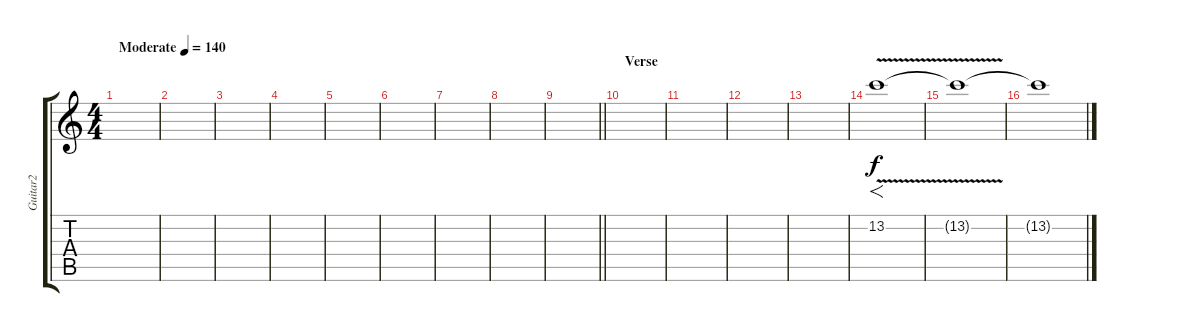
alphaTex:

\track ("Guitar2" "Guitar2") {instrument distortionguitar}
\staff {score tabs}
\tuning (E4 B3 G3 D3 A2 E2) {hide}
\ts (4 4)
\tempo (140 "Moderate")
\clef g2
\ks c
|
|
|
|
|
|
|
|
\barLineRight lightlight
|
\section ("" "Verse")
|
|
|
|
13.2{v}.1{f} |
13.2{t}.1{dy f} |
13.2{t}.1
